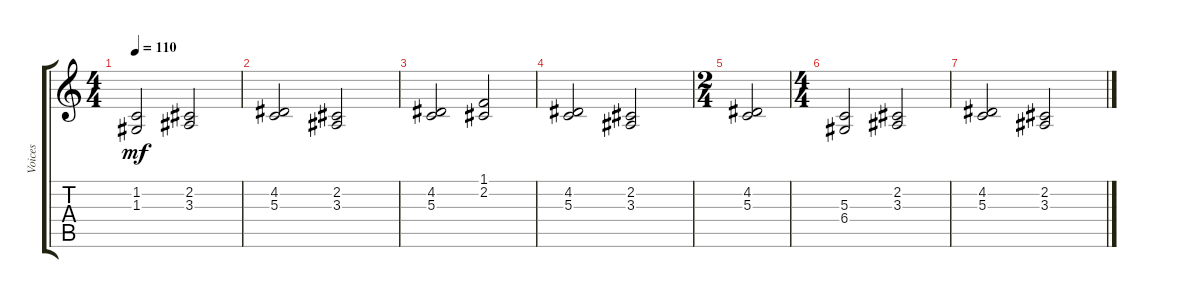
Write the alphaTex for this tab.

\track ("Voices              " "Voices    ") {instrument choiraahs}
\staff {score tabs}
\tuning (E4 B3 G3 D3 A2 E2) {hide}
\ts (4 4)
\tempo 110
\clef g2
\ks c
(1.2 1.3).2{dy mf} (2.2 3.3).2 |
(4.2 5.3).2 (2.2 3.3).2 |
(4.2 5.3).2 (1.1 2.2).2 |
(4.2 5.3).2 (2.2 3.3).2 |
\ts (2 4)
(4.2 5.3).2 |
\ts (4 4)
(5.3 6.4).2 (2.2 3.3).2 |
(4.2 5.3).2 (2.2 3.3).2
